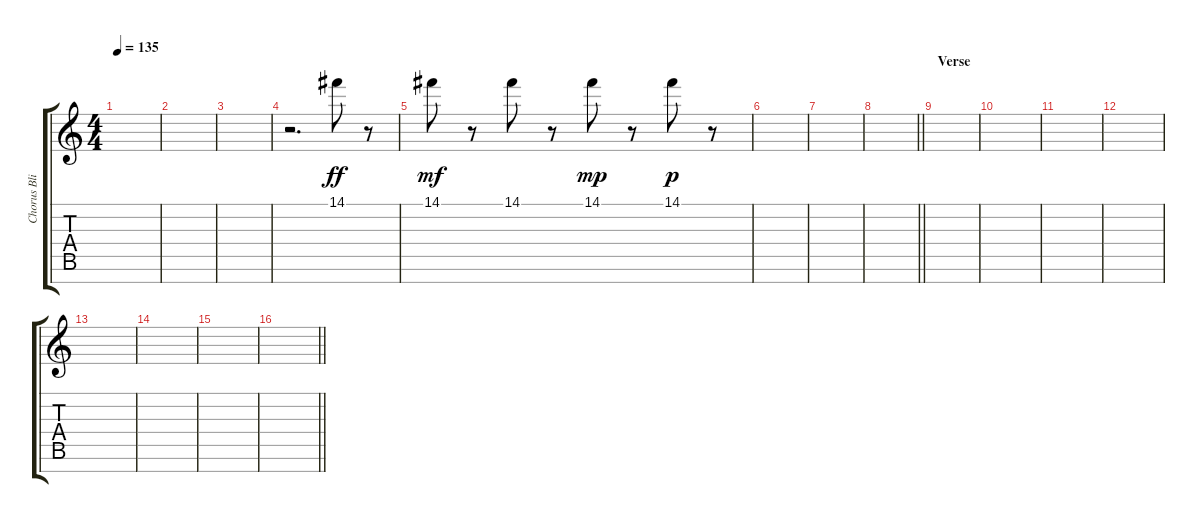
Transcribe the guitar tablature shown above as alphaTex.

\track ("Chorus Blip" "Chorus Bli") {instrument lead4chiff}
\staff {score tabs}
\tuning (E5 B3 G3 D3 A2 E2 B1) {hide}
\ts (4 4)
\tempo 135
\clef g2
\ks c
|
|
|
r.2{d} 14.1.8{dy ff} r.8 |
14.1.8{dy mf} r.8 14.1.8 r.8 14.1.8{dy mp} r.8 14.1.8{dy p} r.8 |
|
|
\barLineRight lightlight
|
\section ("" "Verse")
|
|
|
|
|
|
|
\barLineRight lightlight
